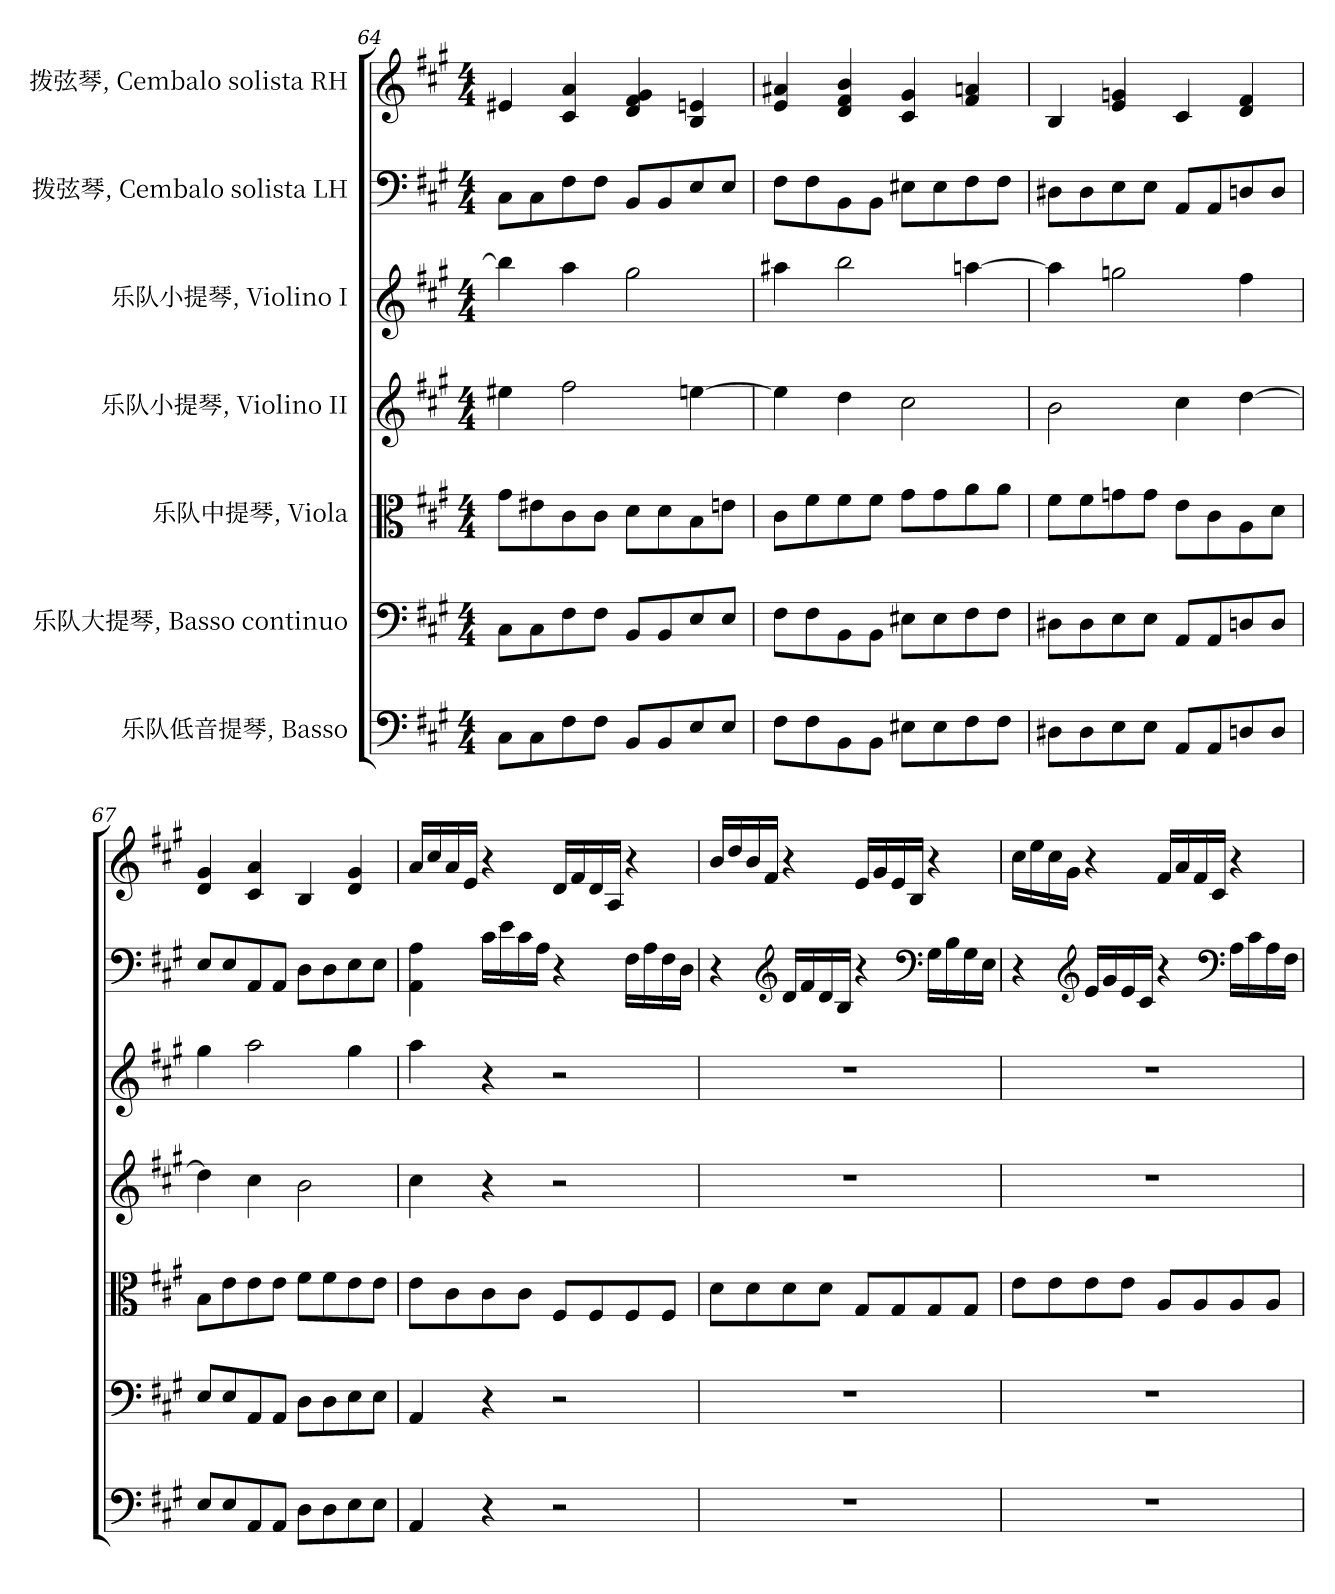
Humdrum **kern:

**kern	**kern	**kern	**kern	**kern	**kern	**kern
*part7	*part6	*part5	*part4	*part3	*part2	*part1
*staff7	*staff6	*staff5	*staff4	*staff3	*staff2	*staff1
*I"乐队低音提琴, Basso	*I"乐队大提琴, Basso continuo	*I"乐队中提琴, Viola	*I"乐队小提琴, Violino II	*I"乐队小提琴, Violino I	*I"拨弦琴, Cembalo solista LH	*I"拨弦琴, Cembalo solista RH
!!LO:PB:g=z
*clefF4	*clefF4	*clefC3	*clefG2	*clefG2	*clefF4	*clefG2
*ITrd7c12	*	*	*	*	*	*
*k[f#c#g#]	*k[f#c#g#]	*k[f#c#g#]	*k[f#c#g#]	*k[f#c#g#]	*k[f#c#g#]	*k[f#c#g#]
*M4/4	*M4/4	*M4/4	*M4/4	*M4/4	*M4/4	*M4/4
=64	=64	=64	=64	=64	=64	=64
8CC#\L	8C#\L	8g#\L	4ee#X\	4bb\]	8C#\L	4e#X/
8CC#\	8C#\	8e#X\	.	.	8C#\	.
8FF#\	8F#\	8c#\	2ff#\	4aa\	8F#\	4c#/ 4a/
8FF#\J	8F#\J	8c#\J	.	.	8F#\J	.
8BBB/L	8BB/L	8d\L	.	2gg#\	8BB/L	4d/ 4f#/ 4g#/
8BBB/	8BB/	8d\	.	.	8BB/	.
8EE/	8E/	8B\	[4een\	.	8E/	4B/ 4en/
8EE/J	8E/J	8en\J	.	.	8E/J	.
=65	=65	=65	=65	=65	=65	=65
8FF#\L	8F#\L	8c#\L	4ee\]	4aa#X\	8F#\L	4e/ 4a#X/
8FF#\	8F#\	8f#\	.	.	8F#\	.
8BBB\	8BB\	8f#\	4dd\	2bb\	8BB\	4d/ 4f#/ 4b/
8BBB\J	8BB\J	8f#\J	.	.	8BB\J	.
8EE#X\L	8E#X\L	8g#\L	2cc#\	.	8E#X\L	4c#/ 4g#/
8EE#\	8E#\	8g#\	.	.	8E#\	.
8FF#\	8F#\	8a\	.	[4aan\	8F#\	4f#/ 4an/
8FF#\J	8F#\J	8a\J	.	.	8F#\J	.
=66	=66	=66	=66	=66	=66	=66
8DD#X\L	8D#X\L	8f#\L	2b\	4aa\]	8D#X\L	4B/
8DD#\	8D#\	8f#\	.	.	8D#\	.
8EE\	8E\	8gn\	.	2ggn\	8E\	4e/ 4gn/
8EE\J	8E\J	8g\J	.	.	8E\J	.
8AAA/L	8AA/L	8e\L	4cc#\	.	8AA/L	4c#/
8AAA/	8AA/	8c#\	.	.	8AA/	.
8DDn/	8Dn/	8A\	[4dd\	4ff#\	8Dn/	4d/ 4f#/
8DD/J	8D/J	8d\J	.	.	8D/J	.
=67	=67	=67	=67	=67	=67	=67
8EE/L	8E/L	8B\L	4dd\]	4gg#\	8E/L	4d/ 4g#/
8EE/	8E/	8e\	.	.	8E/	.
8AAA/	8AA/	8e\	4cc#\	2aa\	8AA/	4c#/ 4a/
8AAA/J	8AA/J	8e\J	.	.	8AA/J	.
8DD\L	8D\L	8f#\L	2b\	.	8D\L	4B/
8DD\	8D\	8f#\	.	.	8D\	.
8EE\	8E\	8e\	.	4gg#\	8E\	4d/ 4g#/
8EE\J	8E\J	8e\J	.	.	8E\J	.
!!LO:PB:g=z
=68	=68	=68	=68	=68	=68	=68
4AAA/	4AA/	8e\L	4cc#\	4aa\	4AA\ 4A\	16a/LL
.	.	.	.	.	.	16cc#/
.	.	8c#\	.	.	.	16a/
.	.	.	.	.	.	16e/JJ
4r	4r	8c#\	4r	4r	16c#\LL	4r
.	.	.	.	.	16e\	.
.	.	8c#\J	.	.	16c#\	.
.	.	.	.	.	16A\JJ	.
2r	2r	8F#/L	2r	2r	4r	16d/LL
.	.	.	.	.	.	16f#/
.	.	8F#/	.	.	.	16d/
.	.	.	.	.	.	16A/JJ
.	.	8F#/	.	.	16F#\LL	4r
.	.	.	.	.	16A\	.
.	.	8F#/J	.	.	16F#\	.
.	.	.	.	.	16D\JJ	.
=69	=69	=69	=69	=69	=69	=69
1r	1r	8d\L	1r	1r	4r	16b/LL
.	.	.	.	.	.	16dd/
.	.	8d\	.	.	.	16b/
.	.	.	.	.	.	16f#/JJ
*	*	*	*	*	*clefG2	*
.	.	8d\	.	.	16d/LL	4r
.	.	.	.	.	16f#/	.
.	.	8d\J	.	.	16d/	.
.	.	.	.	.	16B/JJ	.
.	.	8G#/L	.	.	4r	16e/LL
.	.	.	.	.	.	16g#/
.	.	8G#/	.	.	.	16e/
.	.	.	.	.	.	16B/JJ
*	*	*	*	*	*clefF4	*
.	.	8G#/	.	.	16G#\LL	4r
.	.	.	.	.	16B\	.
.	.	8G#/J	.	.	16G#\	.
.	.	.	.	.	16E\JJ	.
!!LO:PB:g=z
=70	=70	=70	=70	=70	=70	=70
1r	1r	8e\L	1r	1r	4r	16cc#\LL
.	.	.	.	.	.	16ee\
.	.	8e\	.	.	.	16cc#\
.	.	.	.	.	.	16g#\JJ
*	*	*	*	*	*clefG2	*
.	.	8e\	.	.	16e/LL	4r
.	.	.	.	.	16g#/	.
.	.	8e\J	.	.	16e/	.
.	.	.	.	.	16c#/JJ	.
.	.	8A/L	.	.	4r	16f#/LL
.	.	.	.	.	.	16a/
.	.	8A/	.	.	.	16f#/
.	.	.	.	.	.	16c#/JJ
*	*	*	*	*	*clefF4	*
.	.	8A/	.	.	16A\LL	4r
.	.	.	.	.	16c#\	.
.	.	8A/J	.	.	16A\	.
.	.	.	.	.	16F#\JJ	.
=	=	=	=	=	=	=
*-	*-	*-	*-	*-	*-	*-
